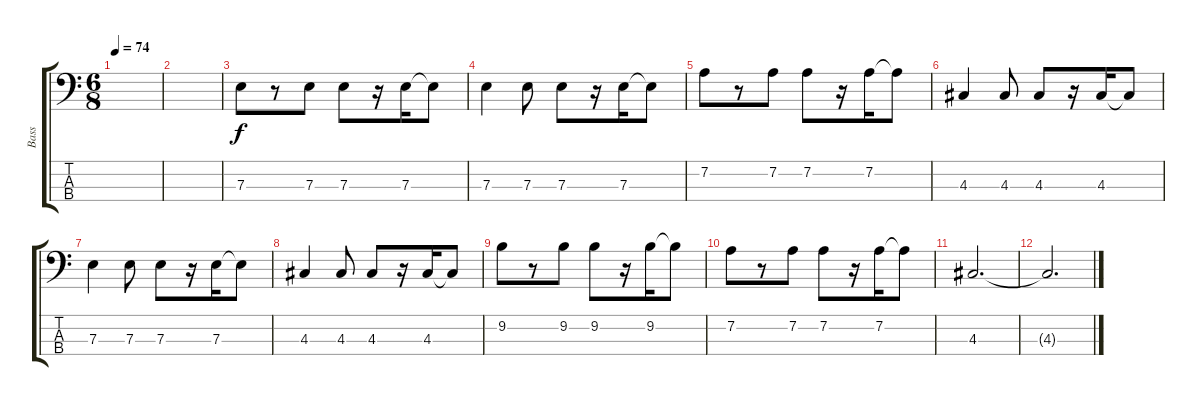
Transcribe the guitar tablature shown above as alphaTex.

\track ("Bass" "Bass") {instrument electricbassfinger}
\staff {score tabs}
\tuning (G2 D2 A1 E1) {hide}
\ts (6 8)
\tempo 74
\clef f4
\ks c
|
|
7.3.8 r.8 7.3.8 7.3.8 r.16 7.3.16 7.3{t}.8 |
7.3.4 7.3.8 7.3.8 r.16 7.3.16 7.3{t}.8 |
7.2.8 r.8 7.2.8 7.2.8 r.16 7.2.16 7.2{t}.8 |
4.3.4 4.3.8 4.3.8 r.16 4.3.16 4.3{t}.8 |
7.3.4 7.3.8 7.3.8 r.16 7.3.16 7.3{t}.8 |
4.3.4 4.3.8 4.3.8 r.16 4.3.16 4.3{t}.8 |
9.2.8 r.8 9.2.8 9.2.8 r.16 9.2.16 9.2{t}.8 |
7.2.8 r.8 7.2.8 7.2.8 r.16 7.2.16 7.2{t}.8 |
4.3.2{d} |
4.3{t}.2{d}
